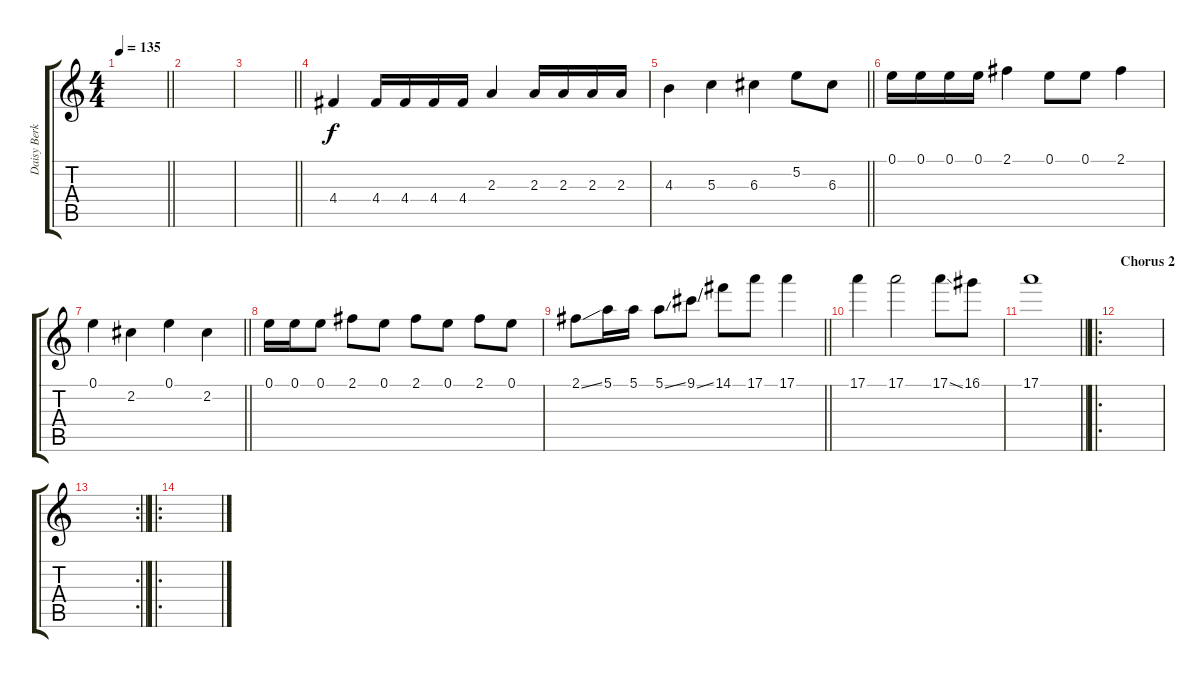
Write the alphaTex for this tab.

\track ("Daisy Berkowitz (solo guitar)" "Daisy Berk") {instrument overdrivenguitar}
\staff {score tabs}
\tuning (E4 B3 G3 D3 A2 E2) {hide}
\ts (4 4)
\tempo 135
\clef g2
\barLineRight lightlight
\ks c
|
|
\barLineRight lightlight
|
4.4.4 4.4.16 4.4.16 4.4.16 4.4.16 2.3.4 2.3.16 2.3.16 2.3.16 2.3.16 |
\barLineRight lightlight
4.3.4 5.3.4 6.3.4 5.2.8 6.3.8 |
0.1.16 0.1.16 0.1.16 0.1.16 2.1.4 0.1.8 0.1.8 2.1.4 |
\barLineRight lightlight
0.1.4 2.2.4 0.1.4 2.2.4 |
0.1.16 0.1.16 0.1.8 2.1.8 0.1.8 2.1.8 0.1.8 2.1.8 0.1.8 |
\barLineRight lightlight
2.1{ss}.8 5.1.16 5.1.16 5.1{ss}.8 9.1{ss}.8 14.1.8 17.1.8 17.1.4 |
17.1.4 17.1.2 17.1{ss}.8 16.1.8 |
\barLineRight lightlight
17.1.1 |
\ro
\section ("" "Chorus 2")
|
\rc 2
\barLineRight lightlight
|
\ro
